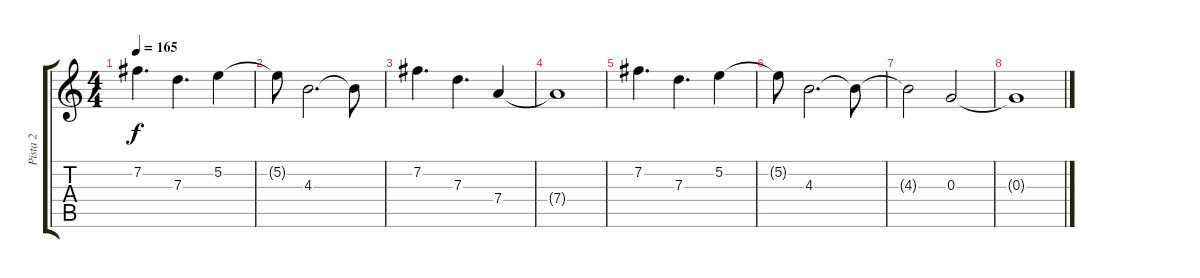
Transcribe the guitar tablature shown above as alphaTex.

\track ("Pista 2" "Pista 2") {instrument distortionguitar}
\staff {score tabs}
\tuning (E4 B3 G3 D3 A2 E2) {hide}
\ts (4 4)
\tempo 165
\clef g2
\ks c
7.2.4{d dy f instrument distortionguitar} 7.3.4{d} 5.2.4 |
5.2{t}.8 4.3.2{d} 4.3{t}.8 |
7.2.4{d} 7.3.4{d} 7.4.4 |
7.4{t}.1 |
7.2.4{d} 7.3.4{d} 5.2.4 |
5.2{t}.8 4.3.2{d} 4.3{t}.8 |
4.3{t}.2 0.3.2 |
0.3{t}.1{volume 0}
